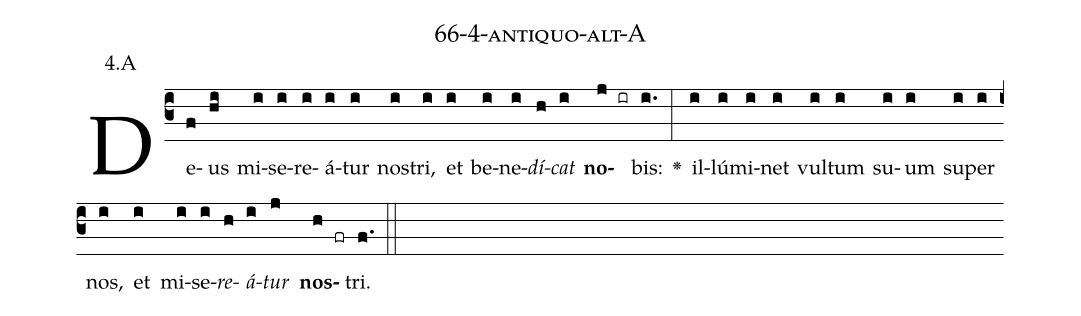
name: 66-4-antiquo-alt-A;
annotation: 4.A;
%%
(c3)De(f)us(hi) mi(i)se(i)re(i)á(i)tur(i) nos(i)tri,(i) et(i) be(i)ne(i)<i>dí</i>(h)<i>cat</i>(i) <b>no</b>(j ir)bis:(i.) <v>\greheightstar</v>(:) il(i)lú(i)mi(i)net(i) vul(i)tum(i) su(i)um(i) su(i)per(i) nos,(i) et(i) mi(i)se(i)<i>re</i>(h)<i>á</i>(i)<i>tur</i>(j) <b>nos</b>(h fr)tri.(f.) (::)


%E(i) u(h) o(i) u(j) a(h) e.(f.) (::)
